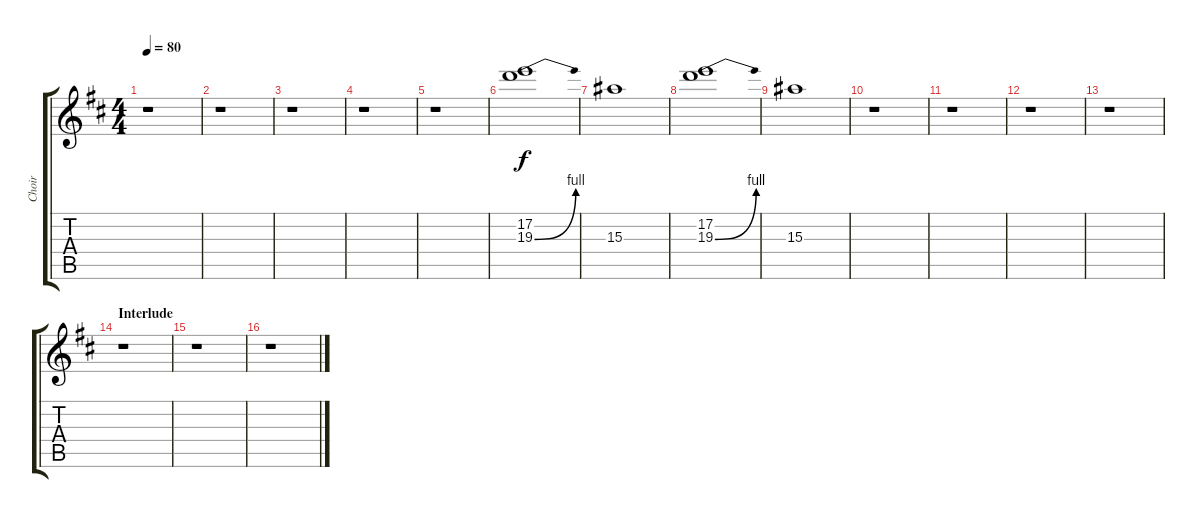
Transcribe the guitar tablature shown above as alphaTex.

\track ("Choir" "Choir") {instrument voiceoohs}
\staff {score tabs}
\tuning (E5 B4 G4 D4 A3 E3) {hide}
\ts (4 4)
\tempo 80
\clef g2
\ks bminor
r.1{dy f} |
r.1 |
r.1 |
r.1 |
r.1 |
(17.2 19.3{be (bend 0 0 60 4)}).1 |
15.3.1 |
(17.2 19.3{be (bend 0 0 60 4)}).1 |
15.3.1 |
r.1 |
r.1 |
r.1 |
r.1 |
\section ("" "Interlude")
r.1 |
r.1 |
r.1
